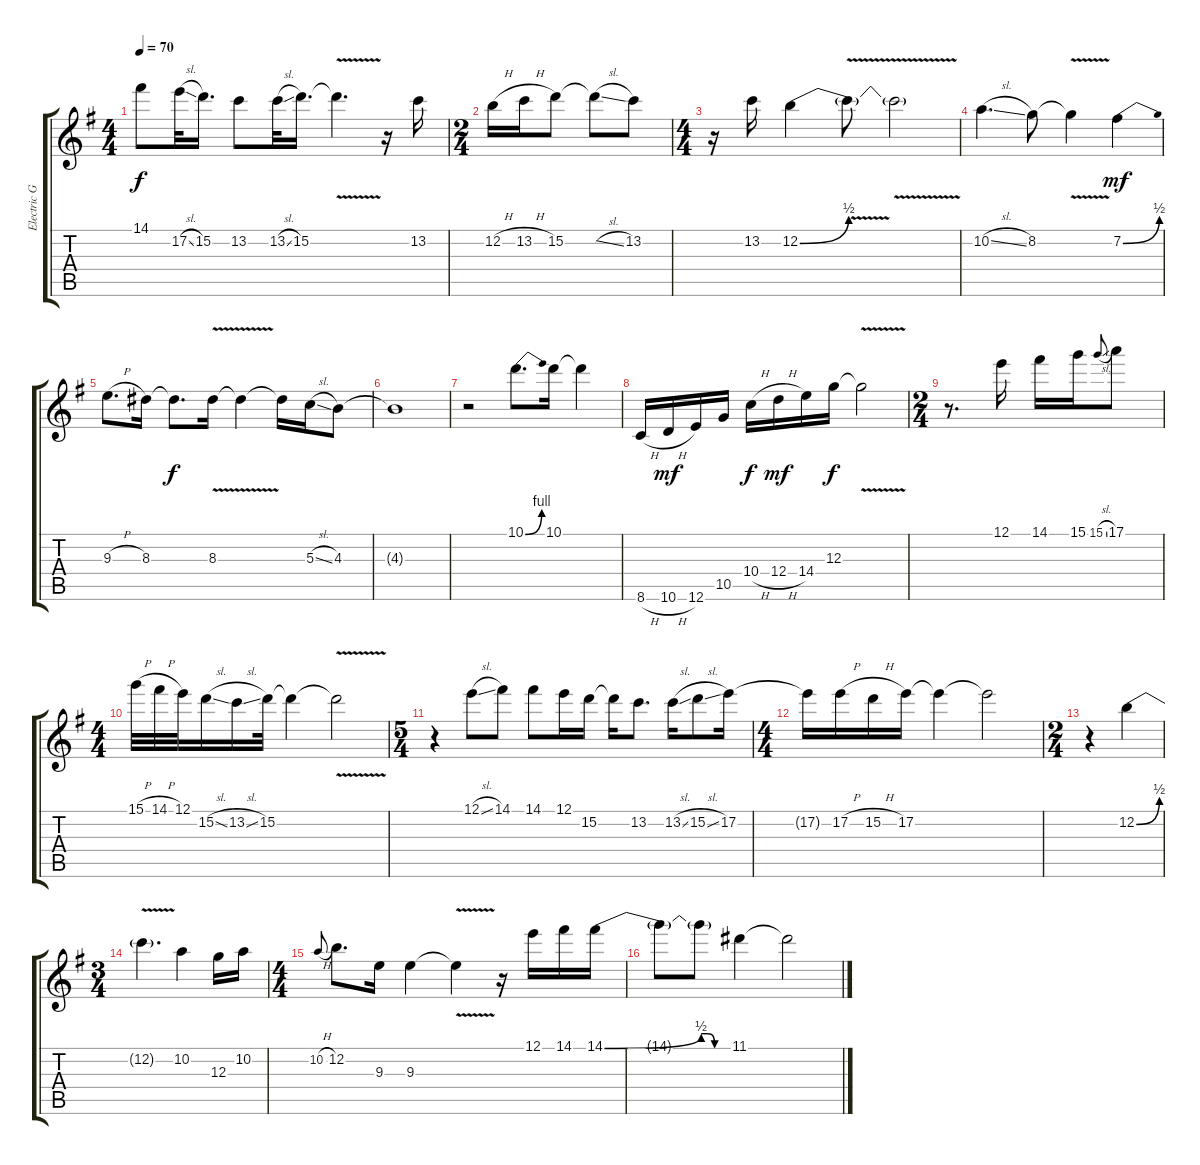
\track ("Electric Guitar" "Electric G") {instrument overdrivenguitar}
\staff {score tabs}
\tuning (E4 B3 G3 D3 A2 E2) {hide}
\ts (4 4)
\tempo 70
\clef g2
\ks eminor
14.1{t}.8{dy f} 17.2{sl}.32 15.2.16{d} 13.2.8 13.2{sl}.32 15.2.16{d} 15.2{v t}.4{d} r.16 13.2.16 |
\ts (2 4)
12.2{h}.16 13.2{h}.16 15.2.8 15.2{sl t}.8 13.2.8 |
\ts (4 4)
r.16 13.2.16 12.2{be (bend 0 0 60 2)}.4 12.2{v t}.8 12.2{t}.2 |
10.2{sl}.4{d} 8.2.8 8.2{v t}.4 7.2{be (bend 0 0 60 2)}.4{dy mf} |
9.3{h}.8{d} 8.3.16 8.3{t}.8{d dy f} 8.3{v}.16 8.3{t}.4 8.3{t}.16 5.3{sl}.16 4.3.8 |
4.3{t}.1 |
r.2 10.1{be (bend 0 0 60 4)}.8{d} 10.1.16 10.1{t}.4 |
8.6{h}.16 10.6{h}.16{dy mf} 12.6.16 10.5.16 10.4{h}.16{dy f} 12.4{h}.16{dy mf} 14.4.16 12.3.16{dy f} 12.3{v t}.2 |
\ts (2 4)
r.8{d} 12.1.16 14.1.16 15.1.16 15.1{sl}.8{gr onbeat} 17.1.8 |
\ts (4 4)
15.1{h}.32 14.1{h}.32 12.1.32 15.2{sl}.16 13.2{sl}.16 15.2.32 15.2{t}.4 15.2{v t}.2 |
\ts (5 4)
r.4 12.1{sl}.8 14.1.8 14.1.8 12.1.16 15.2.16 15.2{t}.16 13.2.8{d} 13.2{sl}.16 15.2{sl}.8 17.2.16 |
\ts (4 4)
17.2{t}.16 17.2{h}.16 15.2{h}.16 17.2.16 17.2{t}.4 17.2{t}.2 |
\ts (2 4)
r.4 12.2{be (bend 0 0 60 2)}.4 |
\ts (3 4)
12.2{v t}.4{d} 10.2.4 12.3.16 10.2.16 |
\ts (4 4)
10.2{h}.8{gr onbeat} 12.2.8{d} 9.3.16 9.3.4 9.3{v t}.4 r.16 12.1.16 14.1.16 14.1{be (bend 0 0 60 2)}.16 |
14.1{t}.8 14.1{be (custom 0 2 15 2 30 0 60 0) t}.8 11.1.4 11.1{t}.2
